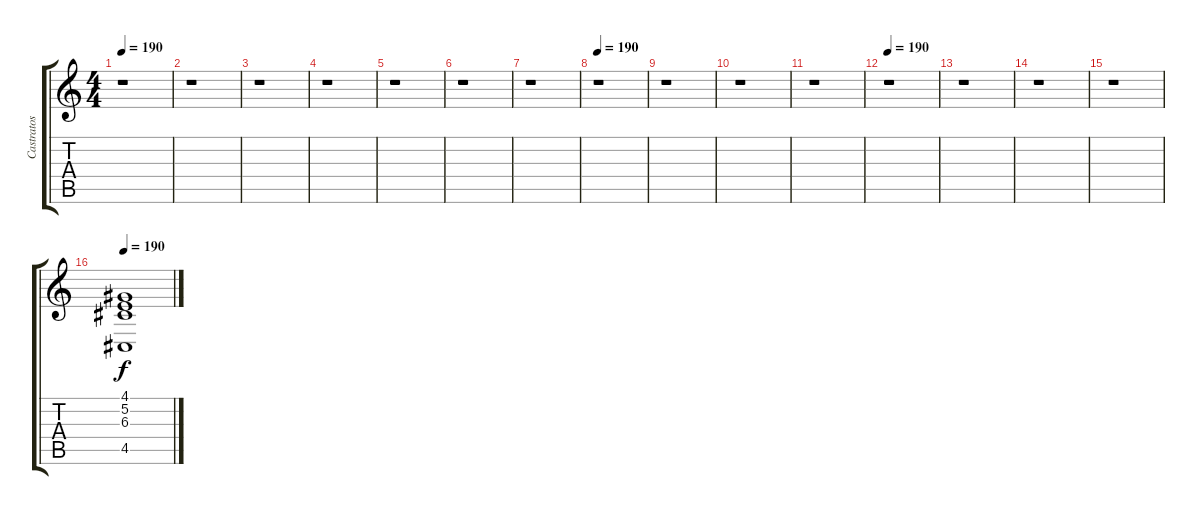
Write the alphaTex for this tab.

\track ("Castratos" "Castratos") {instrument choiraahs}
\staff {score tabs}
\tuning (E4 B3 G3 D3 A2 E2) {hide}
\ts (4 4)
\tempo 190
\clef g2
\ks c
r.1{dy f} |
r.1 |
r.1 |
r.1 |
r.1 |
r.1 |
r.1 |
\tempo 190
r.1 |
r.1 |
r.1 |
r.1 |
\tempo 190
r.1 |
r.1 |
r.1 |
r.1 |
\tempo 190
(4.1 5.2 6.3 4.5).1
